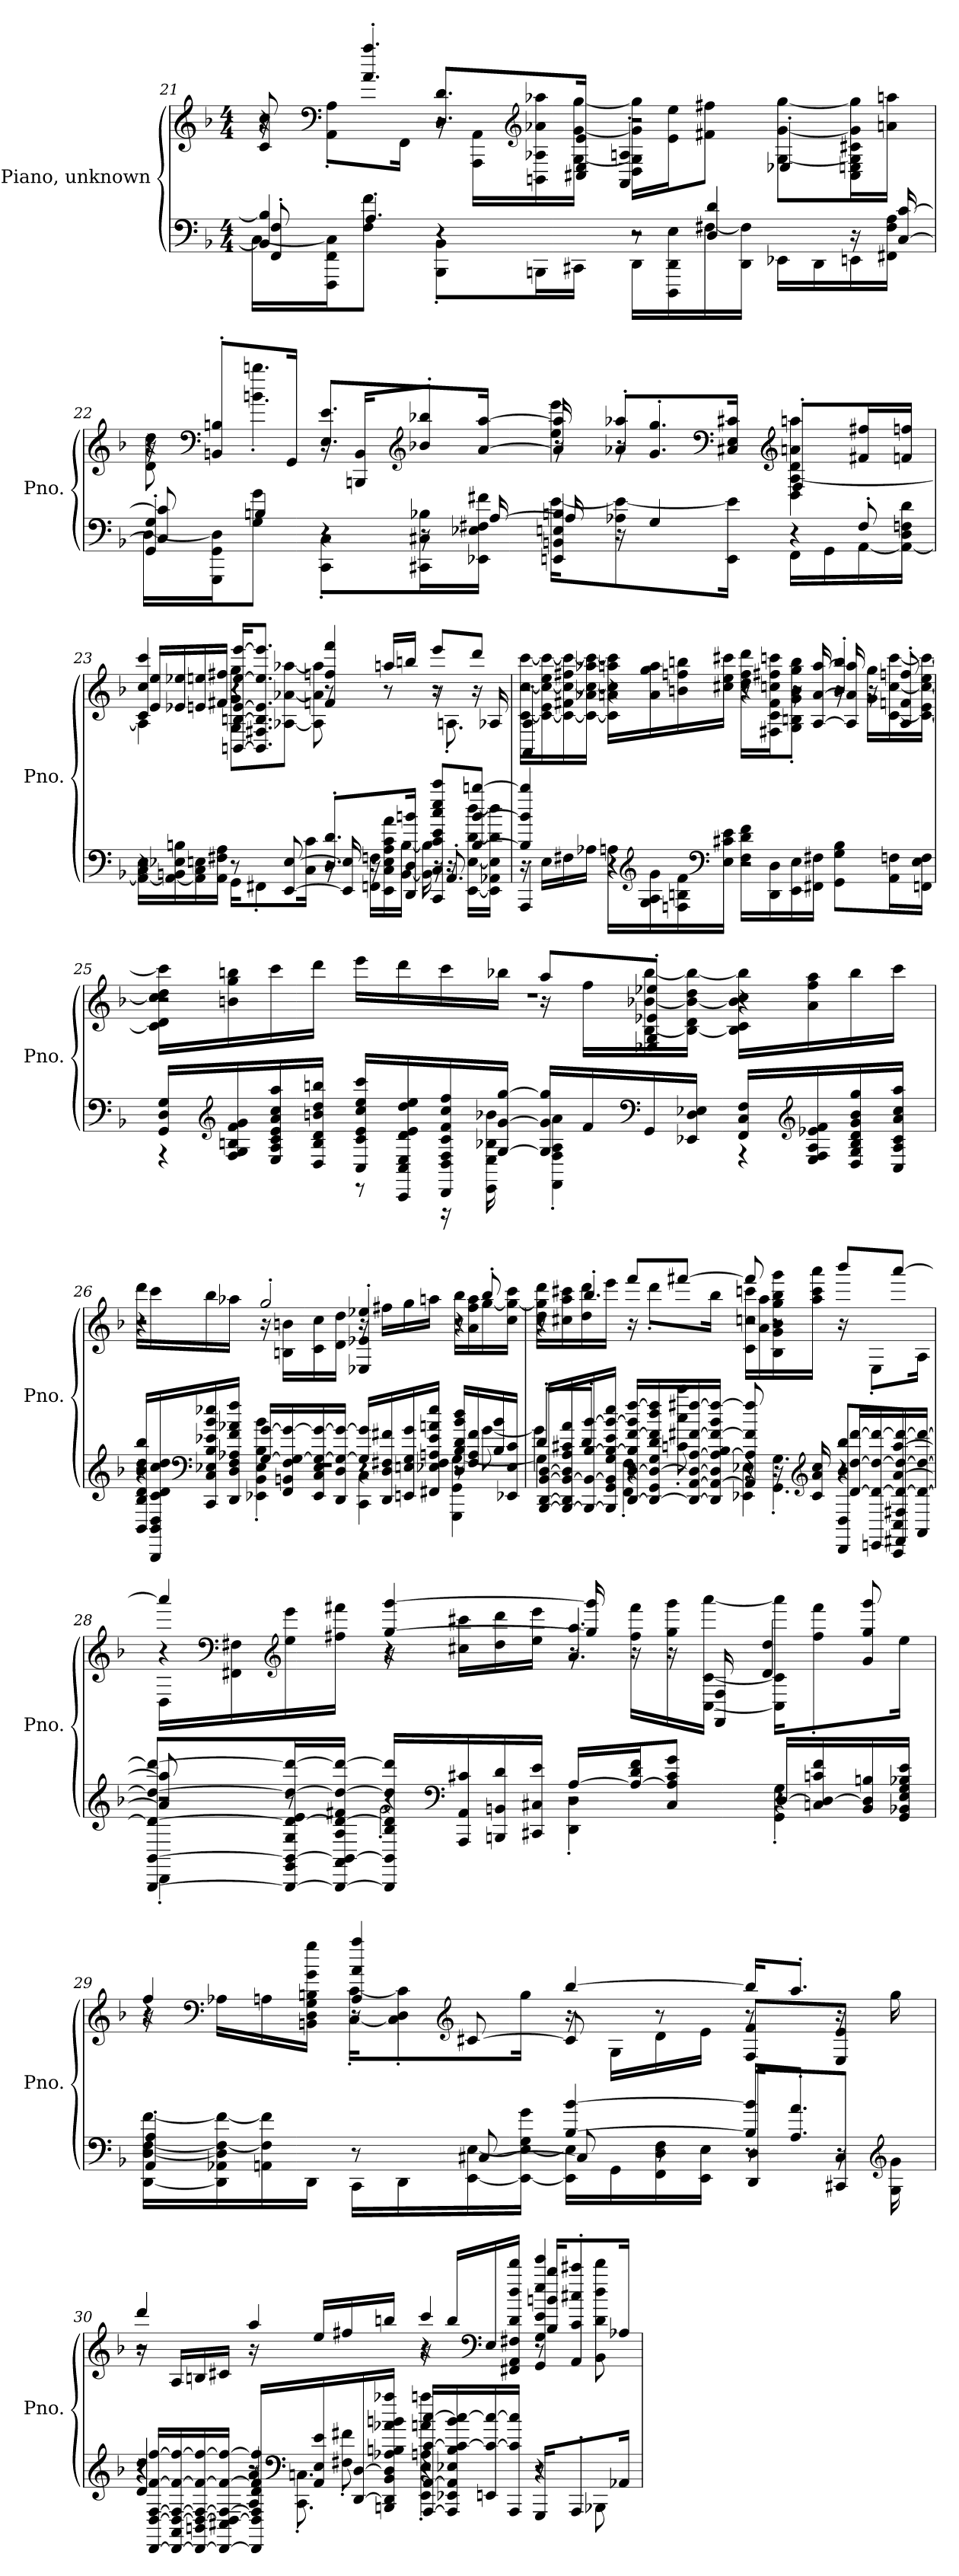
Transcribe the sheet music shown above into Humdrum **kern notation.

**kern	**kern
*part1	*part1
*staff2	*staff1
*I"Piano, unknown	*
*I'Pno.	*
!!LO:PB:g=z
*clefF4	*clefG2
*k[b-]	*k[b-]
*M4/4	*M4/4
=21	=21
*^	*^
*	*^	*	*^
4BB-/] 4B-/]	[16C\LL	8FF/' 8F/'	8c/ 8cc/	16r	4r
*	*	*	*clefF4	*	*
.	16FFF\ 16FF\ 16C\]J	.	.	8AA\' 8A\'L	.
.	8F\ 8f\J	4.A'/	4.a/' 4.aa/'	.	.
.	.	.	.	16FF\Jk	.
4r	8BBB-\' 8BB-\'L	.	.	16r	8.D/ 8.d/L
.	.	.	.	16AAA\ 16AA\LL	.
*	*	*	*clefG2	*	*
.	16BBBn\L	.	.	16BBn\ 16A-X\ 16a-X\ 16aa-X\	.
.	16CC#X\JJ	.	.	[16G\ [16g\ [16gg\JJ	16C#X/ 16E/ 16e/Jk
2r	16DD\LL	8r	2r	16D\ 16G\] 16g\] 16gg\]LL	4AA/' 4An/'
.	16DDD\ 16DD\ 16E\	.	.	16e\ 16ee\J	.
.	[16F#X\	4D/ 4d/	.	8f#X\ 8ff#X\J	.
.	16DD\ 16F#\]JJ	.	.	.	.
.	16EE-X\LL	.	.	[8G\ [8g\ [8gg\L	4E-X'/
.	16DD\	.	.	.	.
.	16EEn\	16r	.	16C#\ 16En\ 16G\] 16c#X\ 16g\] 16gg\]L	.
.	16FF#X\ 16F#\ 16A\JJ	[16C/ [16c/	.	16an\ 16aan\JJ	.
!!LO:LB:g=z	!!	!!
=22	=22	=22	=22	=22	=22
4GG/' 4G/'	[16D\LL	8C/] 8c/]	4r	8d\ 8dd\	16r
*	*	*	*clefF4	*	*
.	16GGG\ 16GG\ 16D\]J	.	.	.	8BBn/' 8Bn/'L
.	8G\ 8g\J	4Bn/	.	4.bn\' 4.bbn\'	.
.	.	.	.	.	16GG/Jk
4r	8CC\' 8C\'L	.	8.E/ 8.e/L	.	16r
.	.	.	.	.	16BBBn/ 16BB/KL
*	*	*	*clefG2	*	*
.	16CC#X\ 16C#X\ 16B-X\L	16r	.	.	8b-X/' 8bb-X/'J
.	16EE-X\ 16E-X\ 16F#X\ 16f#X\JJ	[16A/	[16a/ [16aa/Jk	.	.
4EEn/ 4BBn/ 4En/ 4Bn/	[16e\KL	16A/]	16a/] 16aa/]	4ee\ 4eee\	16r
.	8A-X\ 8e\_	16r	16r	.	8a-X/' 8aa-X/'L
.	.	4G/	4.g/' 4.gg/'	.	.
*	*	*	*clefF4	*	*
.	16EE\ 16e\]Jk	.	.	.	16C#X/ 16E/ 16c#X/Jk
*	*	*	*clefG2	*	*
4r	16FF\LL	.	.	4D\ [4A\ 4d\ 4an\ 4aan\	8F'/L
.	16GG\	.	.	.	.
.	[16AA\	8F#'/	.	.	16f#X/ 16ff#X/L
.	16AA\_ 16D\ 16Fn\ 16d\JJ	.	.	.	16fn/ 16ffn/JJ
!!LO:LB:g=z	!!	!!
=23	=23	=23	=23	=23	=23
2r	16AA\_ 16C\ 16E\LL	4r	4c/ 4cc/ 4ccc/	4A\]	16e/ 16ee/LL
.	16AA\_ 16BBn\ 16E-X\ 16Bn\	.	.	.	16e-X/ 16ee-X/
.	16AA\] 16C\ 16En\	.	.	.	16en/ 16een/
.	16AA\ 16F#X\ 16A\JJ	.	.	.	16f#X/ 16ff#X/JJ
.	16GG\KL	8r	4r	8G\ 8g\ 8gg\L	[16BBn/ [16Bn/ [16e/ [16ee/ [16eee/KL
.	8FF#X'\	.	.	.	8.BB/] 8.F#X/ 8.B/] 8.e/] 8.ee/] 8.eee/]J
.	.	[8EE/ [8E/	.	[8A-X\ [8a-X\ [8aa-X\J	.
.	16C\ 16c\Jk	.	.	.	.
8.D/' 8.d/'L	16r	16EE/] 16E/]	4fn/ 4ffn/ 4fff/	8A-\] 8a-\] 8aa-\]	8r
.	16FFn\ 16Fn\LL	16r	.	.	.
.	16EE\ 16C\ 16E\ 16A\ 16c\ 16a\	8r	.	8r	16aan/LL
16DD/ 16D/ 16bn/Jk	[16BB\ [16B\JJ	.	.	.	16bbn/JJ
8CC/ 8C/ 8c/ 8e/ 8cc/ 8ee/ 8ccc/L	16BB\] 16B\]	16r	8eee/L	16r	8r
.	16r	8.AA'/	.	8.An'\	.
[8B/ [8b/ [8bbn/J	[16EE\ [16E\ [16d\ [16dd\LL	.	8ddd/J	.	16r
.	16EE\] 16AA-X\ 16E\] 16d\] 16dd\]JJ	.	.	.	16A-X/
!!LO:LB:g=z	!!	!!
=24	=24	=24	=24	=24	=24
4B/] 4b/] 4bb/]	16r	4AAA'/	2r	[16c\ [16cc\ [16ccc\LL	4AA/' 4A/'
.	16E\LL	.	.	16c\_ 16e\ 16cc\_ 16ee\ 16ccc\_	.
.	16F#X\	.	.	16c\_ 16f#X\ 16cc\_ 16ff#X\ 16ccc\_	.
.	16A-X\JJ	.	.	16c\_ 16a-X\ 16cc\_ 16aa-X\ 16ccc\_JJ	.
4r	16An\LL	4r	.	16c\] 16an\ 16cc\] 16aan\ 16ccc\]LL	4r
*clefG2	*	*	*	*	*
.	16G\ 16A\ 16g\	.	.	16a\ 16gg\ 16aa\	.
.	16Fn\ 16Bn\ 16f\	.	.	16bn\ 16ffn\ 16bbn\	.
*clefF4	*	*	*	*	*
.	16E\ 16c#X\ 16e\JJ	.	.	16cc#X\ 16ee\ 16ccc#X\JJ	.
2r	16F\ 16d\ 16f\LL	2r	4r	16dd\ 16ff\ 16ddd\LL	8r
.	16DD\ 16D\	.	.	16F#X\ 16c\ 16f#\ 16ccn\ 16ff#X\ 16cccn\J	.
.	16EE\ 16E\	.	.	8G\' 8Bn\' 8g\' 8b\' 8gg\' 8bb\'J	16r
.	16FF#X\ 16F#X\JJ	.	.	.	[16A/ [16a/ [16aa/
.	8GG\ 8G\ 8B\L	.	4b/' 4bb/'	16r	16A/] 16a/] 16aa/]
.	.	.	.	16g\ 16gg\LL	16r
.	16AA\ 16Fn\L	.	.	[16c\ [16cc\ [16ccc\	8A/' 8fn/' 8ffn/'
.	16FFn\ 16E\ 16F\JJ	.	.	16c\_ 16e\ 16cc\_ 16ee\ 16ccc\_JJ	.
*	*v	*v	*	*	*
!!LO:LB:g=z	!!	!!
=25	=25	=25	=25	=25
16GG/ 16D/ 16G/LL	4r	1r	16c\] 16d\ 16cc\] 16dd\ 16ccc\]LL	2r
*clefG2	*	*	*	*
16F/ 16G/ 16Bn/ 16f/ 16g/	.	.	16bn\ 16gg\ 16bbn\	.
16E/ 16A/ 16c/ 16e/ 16a/ 16cc/ 16aa/	.	.	16ccc\	.
16D/ 16B/ 16d/ 16bn/ 16dd/ 16bbn/JJ	.	.	16ddd\JJ	.
16C/ 16c/ 16e/ 16cc/ 16ee/ 16ccc/LL	8r	.	16eee\LL	.
16CC/ 16C/ 16E/ 16d/ 16e/ 16dd/ 16ee/	.	.	16ddd\	.
16DD/ 16D/ 16F/ 16c/ 16f/ 16cc/ 16ff/	16r	.	16ccc\	.
[16G/ [16g/ [16gg/JJ	16EE\ 16E\ 16B-X\ 16b-X\	.	16bb-X\JJ	.
16G/] 16g/] 16gg/]LL	4FF\' 4F\' 4A\' 4a\'	.	16r	8aa/L
16f/	.	.	16ff\LL	.
*clefF4	*	*	*	*
16GG/	.	.	[16B-\ [16b-X\ [16bb-\	8E-X/' 8G/' 8e-X/' 8ee-X/'J
16EE-X/ 16D/ 16E-X/JJ	.	.	16B-\_ 16d\ 16b-\_ 16dd\ 16bb-\_JJ	.
16FF/ 16C/ 16F/LL	4r	.	16B-\] 16c\ 16b-\] 16cc\ 16bb-\]LL	4r
*clefG2	*	*	*	*
16E-/ 16F/ 16A/ 16e-X/ 16f/	.	.	16a\ 16ff\ 16aa\	.
16D/ 16G/ 16B-/ 16d/ 16g/ 16b-/ 16gg/	.	.	16bb-\	.
16C/ 16A/ 16c/ 16a/ 16cc/ 16aa/JJ	.	.	16ccc\JJ	.
!!LO:LB:g=z	!!	!!
=26	=26	=26	=26	=26
*^	*^	*	*	*
1r	2r	16BB-/ 16B-/ 16d/ 16b-/ 16dd/ 16bb-/LL	4r	2r	16ddd\LL	4r
.	.	16BBB-/ 16BB-/ 16D/ 16c/ 16d/ 16cc/ 16dd/	.	.	16ccc\	.
*clefF4	*	*	*	*	*	*
.	.	16CC/ 16C/ 16E-X/ 16B-/ 16e-X/ 16b-/ 16ee-X/	.	.	16bb-\	.
.	.	16DD/ 16D/ 16F/ 16A-X/ 16f/ 16a-X/ 16ff/JJ	.	.	16aa-X\JJ	.
.	.	[16G/ [16g/LL	4EE-X\' 4BB-\' 4E-\' 4B-\' 4b-\'	.	16r	2gg'/
.	.	16FF/ 16BBn/ 16F/ 16G/_ 16g/_	.	.	16Bn\ 16bn\LL	.
.	.	16EE-/ 16C/ 16E-/ 16G/_ 16g/_	.	.	16c\ 16cc\	.
.	.	16DD/ 16D/ 16G/_ 16g/_JJ	.	.	16d\ 16dd\JJ	.
.	4r	16G/] 16g/]LL	4CC\ 4C\	4E-X/' 4e-X/' 4ee-X/'	16r	.
.	.	16DD/ 16D/ 16F#X/ 16f#X/	.	.	16ff#X\LL	.
.	.	16EEn/ 16En/ 16G/ 16g/	.	.	16gg\	.
.	.	16FF#X/ 16E-X/ 16F#/ 16An/ 16e-/ 16an/ 16ee-/JJ	.	.	16aan\JJ	.
.	8r	16D/ 16B-/ 16d/ 16b-/ 16dd/LL	4GGG\ 4GG\ [4G\	4r	16bb-\LL	8r
.	.	16F#/ 16A/ 16f#/	.	.	16a\ 16ff#\ 16aa\	.
.	[8g\	16B-/ 16b-/	.	.	[16gg\	8bb-'/
.	.	16EE-X/ 16E-/ 16c/JJ	.	.	16cc\ 16gg\_ 16ccc\JJ	.
!!LO:PB:g=z	!!	!!
=27	=27	=27	=27	=27	=27	=27
8d'/L	4g\]	[16BBB-/ [16DD/ [16BB-/ [16D/LL	4G\]	4r	16dd\ 16gg\] 16ddd\LL	8r
.	.	16BBB-/_ 16DD/] 16BB-/_ 16D/] 16A/ 16c#X/ 16a/	.	.	16cc#X\ 16aa\ 16ccc#X\	.
8d'/J	.	16BBB-/_ 16BB-/_ [16B-/ [16b-/	.	.	16dd\ 16ddd\	4.bb-'/
.	.	16BBB-/] 16GG/ 16BB-/] 16G/ 16B-/_ 16e/ 16b-/_ 16ee/JJ	.	.	16eee\JJ	.
4r	8r	[16DD/ [16D/ 16B-/] [16f/ 16b-/] [16ff/LL	4FF\' 4F\'	8fff/L	16r	.
.	.	16DD/_ 16GG/ 16D/_ 16G/ 16d/ 16f/] 16dd/ 16ff/]	.	.	8ddd'\L	.
.	8cn\' 8cc\' 8ccc\'	16DD/_ [16AA/ 16D/_ [16A/ [16f#X/ [16ff#X/	.	[8fff#X/J	.	.
.	.	16DD/] 16AA/_ 16D/] 16A/_ 16B-/ 16f#/_ 16b-/ 16ff#/_JJ	.	.	16bb-\Jk	.
4r	8r	8AA/] 8A/] 8f#/] 8ff#/]	4EE-X\ 4E-X\	8fff#/]	16c\ 16ccn\ 16cccn\LL	2r
.	.	.	.	.	16a\ 16aa\	.
.	4.GG\' 4.G\'	16r	.	8r	16B-\ 16g\ 16b-\ 16gg\ 16bb-\ 16ggg\	.
*clefG2	*	*	*	*	*	*
.	.	16c/ 16a/ 16cc/	.	.	16aa\ 16ccc\ 16aaa\JJ	.
8DD/ 8D/ 8b-/ 8bb-/L	.	[16d/ [16dd/ [16ddd/LL	4r	8bbb-/L	16r	.
.	.	16EEn/ 16d/_ 16dd/_ 16ddd/_	.	.	8E'\L	.
8CC/ 8C/ [8a/ [8aa/J	.	16FF#X/ 16F#X/ 16d/_ 16dd/_ 16ddd/_	.	[8aaa/J	.	.
.	.	16AA/ 16d/_ 16dd/_ 16ddd/_JJ	.	.	16A\Jk	.
!!LO:LB:g=z	!!	!!
=28	=28	=28	=28	=28	=28	=28
8a/] 8aa/]	2r	[8BBB-/ [8BB-/ 8d/_ 8dd/_ 8ddd/_L	4DD'\	4aaa/]	16D\LL	4r
*	*	*	*	*clefF4	*	*
.	.	.	.	.	16FF#X\ 16F#X\	.
*	*	*	*	*clefG2	*	*
8r	.	16BBB-/_ 16GG/ 16BB-/_ 16G/ 16d/_ 16e/ 16dd/_ 16ddd/_L	.	.	16ee\ 16eee\	.
.	.	16BBB-/_ 16AA/ 16BB-/_ 16A/ 16d/_ 16f#X/ 16dd/_ 16ddd/_JJ	.	.	16ff#X\ 16fff#X\JJ	.
4r	.	16BBB-/] 16BB-/] 16B-/ 16d/] 16dd/] 16ddd/]LL	2g'\	4r	16r	[4gg/ [4ggg/
*clefF4	*	*	*	*	*	*
.	.	16AAA/ 16AA/ 16c#X/	.	.	16cc#X\ 16ccc#X\LL	.
.	.	16BBBn/ 16BBn/ 16d/	.	.	16dd\ 16ddd\	.
.	.	16CC#X/ 16C#X/ 16e/JJ	.	.	16ee\ 16eee\JJ	.
2r	4DD\' 4D\'	[16A/LL	.	4.a/ 4.aa/	16r	16gg/] 16ggg/]
.	.	16A/_ 16d/ 16f#/J	.	.	16ff#\ 16fff#\LL	16r
.	.	8C#/ 8A/] 8c#/ 8g/J	.	.	16gg\ 16ggg\	16r
.	.	.	.	.	[16C\ [16c\ [16aaa\JJ	16FF#/ 16F#/
.	4GG\' 4G\'	[16D/LL	4r	.	16C\] 16c\] 16aaa\]KL	4d/ 4dd/
.	.	16Cn/ 16D/_ 16cn/ 16f#/	.	.	8ff#\' 8fff#\'	.
.	.	16BB/ 16D/] 16Bn/	.	8g/ 8gg/ 8ggg/	.	.
.	.	16GG/ 16BB-X/ 16E/ 16G/ 16B-X/ 16e/JJ	.	.	16ee\Jk	.
*	*	*v	*v	*	*	*
!!LO:LB:g=z	!!	!!
=29	=29	=29	=29	=29	=29
2r	[16DD\ [16D\ [16F\ [16f\LL	4AA/' 4A/'	4ff/	16r	4r
*	*	*	*clefF4	*	*
.	16DD\] 16AA-X\ 16D\] 16F\_ 16f\_	.	.	16A-X\LL	.
.	16AAn\ 16F\] 16f\]	.	.	16An\	.
.	16DD\JJ	.	.	16BBn\ 16D\ 16G\ 16Bn\ 16g\ 16gg\JJ	.
.	16CC\LL	8r	4A/ 4a/ 4aa/	[16C\' [16c\'KL	8r
.	16DD\	.	.	8C\]' 8D\' 8c\]'	.
*	*	*	*clefG2	*	*
.	[16EE\ [16E\	[8C#X/	.	.	[8c#X/
.	16EE\_ 16E\_ 16G\ 16g\JJ	.	.	16gg\Jk	.
[4B-/ [4b-/	16EE\] 16E\]LL	8C#/]	[4bb-/	16r	8c#/]
.	16GG\	.	.	16G\LL	.
.	16FF\ 16D\ 16F\	8r	.	16d\	8r
.	16EE\ 16E\JJ	.	.	16e\JJ	.
16B-/] 16b-/]KL	8r	8DD/ 8D/L	16bb-/KL]	8r	8F/ 8f/L
8.A/' 8.a/'J	.	.	8.aa'/J	.	.
.	16r	8CC#X/ 8C#/J	.	16r	8E/ 8e/J
*clefG2	*	*	*	*	*
.	16G\ 16g\	.	.	16gg\	.
!!LO:LB:g=z	!!	!!
=30	=30	=30	=30	=30	=30
*	*	*^	*	*	*
4d/ 4dd/	4r	[16DD/ [16D/ [16F/ [16f/ [16ff/LL	4r	4ddd/	2r	16r
.	.	16DD/_ 16AA/ 16D/_ 16F/_ 16f/_ 16ff/_	.	.	.	16A/LL
.	.	16DD/_ 16BBn/ 16D/_ 16F/_ 16f/_ 16ff/_	.	.	.	16Bn/
.	.	16DD/_ 16C#X/ 16D/_ 16F/_ 16f/_ 16ff/_JJ	.	.	.	16c#X/JJ
4A/ 4a/	8r	16DD/] 16D/] 16F/] 16d/ 16f/] 16ff/]LL	16r	4aa/	.	16r
*clefF4	*	*	*	*	*	*
.	.	16AA/ 16E/ 16e/	8.CC\' 8.Cn\'	.	.	16ee/LL
.	8F#X\' 8f#X\'	[16DD/ [16D/	.	.	.	16ff#X/
.	.	16BBBn/ 16DD/] 16BB/ 16D/] 16A-X/ 16Bn/ 16a-X/ 16bn/ 16aa-X/JJ	.	.	.	16bbn/JJ
2r	4EE\' 4E\' 4An\' 4an\' 4aan\'	[16AAA/ [16AA/ [16c/ [16cc/LL	4r	4ccc/	4r	16r
.	.	16AAA/] 16EE-X/ 16AA/] 16E-X/ 16B/ 16c/_ 16b/ 16cc/_	.	.	.	16bb/LL
*	*	*	*	*clefF4	*	*
.	.	16EEn/ 16c/_ 16cc/_	.	.	.	16E/
.	.	16AAA/ 16c/] 16cc/]JJ	.	.	.	16FF#X/ 16AA/ 16F#X/ 16d/ 16dd/ 16ddd/JJ
.	4r	16GGG/KL	8r	4GG/ 4G/ 4e/ 4ee/ 4eee/	8r	16B/ 16bn/ 16bb/KL
.	.	8AAA'/	.	.	.	8AA/' 8c#/' 8cc#X/' 8ccc#X/'
.	.	.	8BBB-X\	.	8BB-\ 8d\ 8dd\ 8ddd\	.
.	.	16AA-X/Jk	.	.	.	16A-X/Jk
*v	*v	*v	*v	*	*	*
*	*v	*v	*v
=	=
*-	*-
